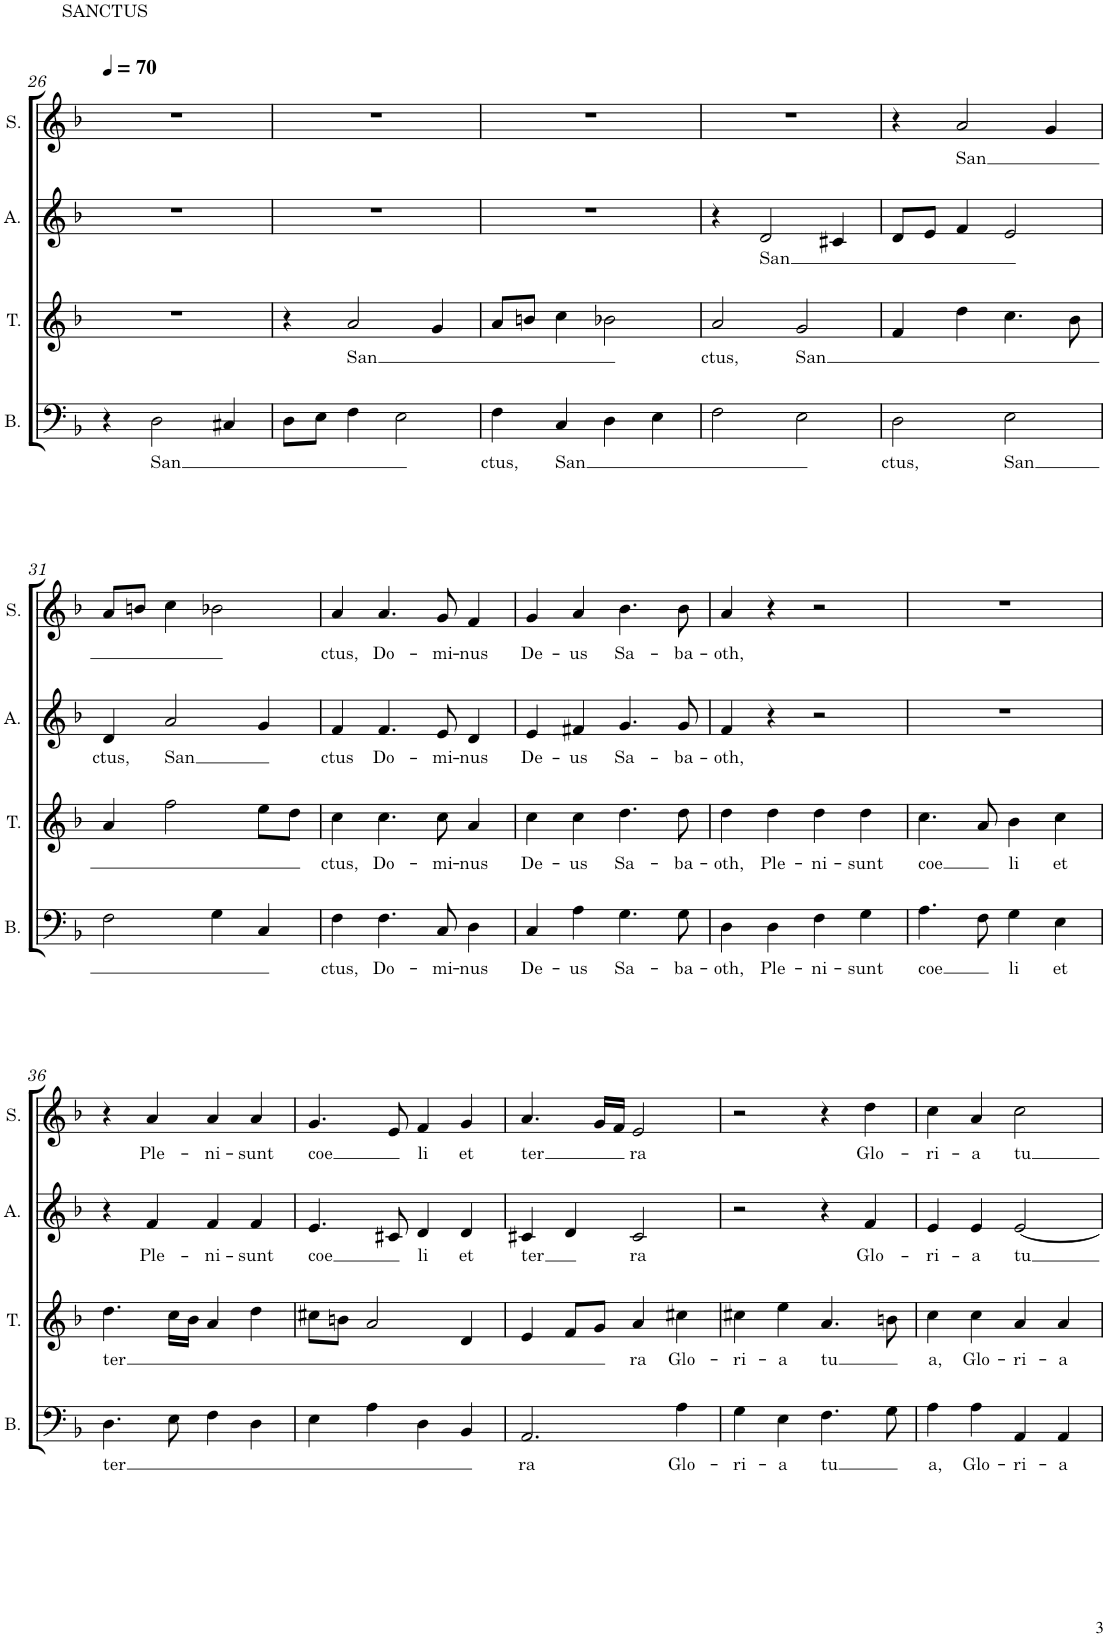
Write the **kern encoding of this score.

**kern	**text	**kern	**text	**kern	**text	**kern	**text
*part4	*part4	*part3	*part3	*part2	*part2	*part1	*part1
*staff4	*staff4	*staff3	*staff3	*staff2	*staff2	*staff1	*staff1
*I"Basse	*	*I"Ténor	*	*I"Alto	*	*I"Soprano	*
*I'B.	*	*I'T.	*	*I'A.	*	*I'S.	*
!!LO:PB:g=z
*clefF4	*	*clefG2	*	*clefG2	*	*clefG2	*
*k[b-]	*	*k[b-]	*	*k[b-]	*	*k[b-]	*
*M4/4	*	*M4/4	*	*M4/4	*	*M4/4	*
=26	=26	=26	=26	=26	=26	=26	=26
!	!	!	!	!	!	!LO:TX:a:t=SANCTUS	!
*	*	*	*	*	*	*^	*
4r	.	1r	.	1r	.	1r	4ryy	.
*	*	*	*	*	*	*MM70	*	*
!	!LO:LY:b	!	!	!	!	!	!	!
2D\	San	.	.	.	.	.	2.ryy	.
4C#X/	.	.	.	.	.	.	.	.
*	*	*	*	*	*	*v	*v	*
=27	=27	=27	=27	=27	=27	=27	=27
8D\L	.	4r	.	1r	.	1r	.
8E\J	.	.	.	.	.	.	.
!	!	!	!LO:LY:b	!	!	!	!
4F\	.	2a/	San	.	.	.	.
2E\	.	.	.	.	.	.	.
.	.	4g/	.	.	.	.	.
=28	=28	=28	=28	=28	=28	=28	=28
!	!LO:LY:b	!	!	!	!	!	!
4F\	ctus,	8a/L	.	1r	.	1r	.
.	.	8bn/J	.	.	.	.	.
!	!LO:LY:b	!	!	!	!	!	!
4C/	San	4cc\	.	.	.	.	.
4D\	.	2b-X\	.	.	.	.	.
4E\	.	.	.	.	.	.	.
=29	=29	=29	=29	=29	=29	=29	=29
!	!	!	!LO:LY:b	!	!	!	!
2F\	.	2a/	ctus,	4r	.	1r	.
!	!	!	!	!	!LO:LY:b	!	!
.	.	.	.	2d/	San	.	.
!	!	!	!LO:LY:b	!	!	!	!
2E\	.	2g/	San	.	.	.	.
.	.	.	.	4c#X/	.	.	.
=30	=30	=30	=30	=30	=30	=30	=30
!	!LO:LY:b	!	!	!	!	!	!
2D\	ctus,	4f/	.	8d/L	.	4r	.
.	.	.	.	8e/J	.	.	.
!	!	!	!	!	!	!	!LO:LY:b
.	.	4dd\	.	4f/	.	2a/	San
!	!LO:LY:b	!	!	!	!	!	!
2E\	San	4.cc\	.	2e/	.	.	.
.	.	.	.	.	.	4g/	.
.	.	8b-\	.	.	.	.	.
!!LO:LB:g=z
=31	=31	=31	=31	=31	=31	=31	=31
!	!	!	!	!	!LO:LY:b	!	!
2F\	.	4a/	.	4d/	ctus,	8a/L	.
.	.	.	.	.	.	8bn/J	.
!	!	!	!	!	!LO:LY:b	!	!
.	.	2ff\	.	2a/	San	4cc\	.
4G\	.	.	.	.	.	2b-X\	.
4C/	.	8ee\L	.	4g/	.	.	.
.	.	8dd\J	.	.	.	.	.
=32	=32	=32	=32	=32	=32	=32	=32
!	!LO:LY:b	!	!LO:LY:b	!	!LO:LY:b	!	!LO:LY:b
4F\	ctus,	4cc\	ctus,	4f/	ctus	4a/	ctus,
!	!LO:LY:b	!	!LO:LY:b	!	!LO:LY:b	!	!LO:LY:b
4.F\	Do-	4.cc\	Do-	4.f/	Do-	4.a/	Do-
!	!LO:LY:b	!	!LO:LY:b	!	!LO:LY:b	!	!LO:LY:b
8C/	-mi-	8cc\	-mi-	8e/	-mi-	8g/	-mi-
!	!LO:LY:b	!	!LO:LY:b	!	!LO:LY:b	!	!LO:LY:b
4D\	-nus	4a/	-nus	4d/	-nus	4f/	-nus
=33	=33	=33	=33	=33	=33	=33	=33
!	!LO:LY:b	!	!LO:LY:b	!	!LO:LY:b	!	!LO:LY:b
4C/	De-	4cc\	De-	4e/	De-	4g/	De-
!	!LO:LY:b	!	!LO:LY:b	!	!LO:LY:b	!	!LO:LY:b
4A\	-us	4cc\	-us	4f#X/	-us	4a/	-us
!	!LO:LY:b	!	!LO:LY:b	!	!LO:LY:b	!	!LO:LY:b
4.G\	Sa-	4.dd\	Sa-	4.g/	Sa-	4.b-\	Sa-
!	!LO:LY:b	!	!LO:LY:b	!	!LO:LY:b	!	!LO:LY:b
8G\	-ba-	8dd\	-ba-	8g/	-ba-	8b-\	-ba-
=34	=34	=34	=34	=34	=34	=34	=34
!	!LO:LY:b	!	!LO:LY:b	!	!LO:LY:b	!	!LO:LY:b
4D\	-oth,	4dd\	-oth,	4f/	-oth,	4a/	-oth,
!	!LO:LY:b	!	!LO:LY:b	!	!	!	!
4D\	Ple-	4dd\	Ple-	4r	.	4r	.
!	!LO:LY:b	!	!LO:LY:b	!	!	!	!
4F\	-ni-	4dd\	-ni-	2r	.	2r	.
!	!LO:LY:b	!	!LO:LY:b	!	!	!	!
4G\	-sunt	4dd\	-sunt	.	.	.	.
=35	=35	=35	=35	=35	=35	=35	=35
!	!LO:LY:b	!	!LO:LY:b	!	!	!	!
4.A\	coe	4.cc\	coe	1r	.	1r	.
8F\	.	8a/	.	.	.	.	.
!	!LO:LY:b	!	!LO:LY:b	!	!	!	!
4G\	li	4b-\	li	.	.	.	.
!	!LO:LY:b	!	!LO:LY:b	!	!	!	!
4E\	et	4cc\	et	.	.	.	.
!!LO:LB:g=z
=36	=36	=36	=36	=36	=36	=36	=36
!	!LO:LY:b	!	!LO:LY:b	!	!	!	!
4.D\	ter	4.dd\	ter	4r	.	4r	.
!	!	!	!	!	!LO:LY:b	!	!LO:LY:b
.	.	.	.	4f/	Ple-	4a/	Ple-
8E\	.	16cc\LL	.	.	.	.	.
.	.	16b-\JJ	.	.	.	.	.
!	!	!	!	!	!LO:LY:b	!	!LO:LY:b
4F\	.	4a/	.	4f/	-ni-	4a/	-ni-
!	!	!	!	!	!LO:LY:b	!	!LO:LY:b
4D\	.	4dd\	.	4f/	-sunt	4a/	-sunt
=37	=37	=37	=37	=37	=37	=37	=37
!	!	!	!	!	!LO:LY:b	!	!LO:LY:b
4E\	.	8cc#X\L	.	4.e/	coe	4.g/	coe
.	.	8bn\J	.	.	.	.	.
4A\	.	2a/	.	.	.	.	.
.	.	.	.	8c#X/	.	8e/	.
!	!	!	!	!	!LO:LY:b	!	!LO:LY:b
4D\	.	.	.	4d/	li	4f/	li
!	!	!	!	!	!LO:LY:b	!	!LO:LY:b
4BB-/	.	4d/	.	4d/	et	4g/	et
=38	=38	=38	=38	=38	=38	=38	=38
!	!LO:LY:b	!	!	!	!LO:LY:b	!	!LO:LY:b
2.AA/	ra	4e/	.	4c#X/	ter	4.a/	ter
.	.	8f/L	.	4d/	.	.	.
.	.	8g/J	.	.	.	16g/LL	.
.	.	.	.	.	.	16f/JJ	.
!	!	!	!LO:LY:b	!	!LO:LY:b	!	!LO:LY:b
.	.	4a/	ra	2c#/	ra	2e/	ra
!	!LO:LY:b	!	!LO:LY:b	!	!	!	!
4A\	Glo-	4cc#X\	Glo-	.	.	.	.
=39	=39	=39	=39	=39	=39	=39	=39
!	!LO:LY:b	!	!LO:LY:b	!	!	!	!
4G\	-ri-	4cc#X\	-ri-	2r	.	2r	.
!	!LO:LY:b	!	!LO:LY:b	!	!	!	!
4E\	-a	4ee\	-a	.	.	.	.
!	!LO:LY:b	!	!LO:LY:b	!	!	!	!
4.F\	tu	4.a/	tu	4r	.	4r	.
!	!	!	!	!	!LO:LY:b	!	!LO:LY:b
.	.	.	.	4f/	Glo-	4dd\	Glo-
8G\	.	8bn\	.	.	.	.	.
=40	=40	=40	=40	=40	=40	=40	=40
!	!LO:LY:b	!	!LO:LY:b	!	!LO:LY:b	!	!LO:LY:b
4A\	a,	4cc\	a,	4e/	-ri-	4cc\	-ri-
!	!LO:LY:b	!	!LO:LY:b	!	!LO:LY:b	!	!LO:LY:b
4A\	Glo-	4cc\	Glo-	4e/	-a	4a/	-a
!	!LO:LY:b	!	!LO:LY:b	!	!LO:LY:b	!	!LO:LY:b
4AA/	-ri-	4a/	-ri-	[2e/	tu	2cc\	tu
!	!LO:LY:b	!	!LO:LY:b	!	!	!	!
4AA/	-a	4a/	-a	.	.	.	.
=	=	=	=	=	=	=	=
*-	*-	*-	*-	*-	*-	*-	*-
